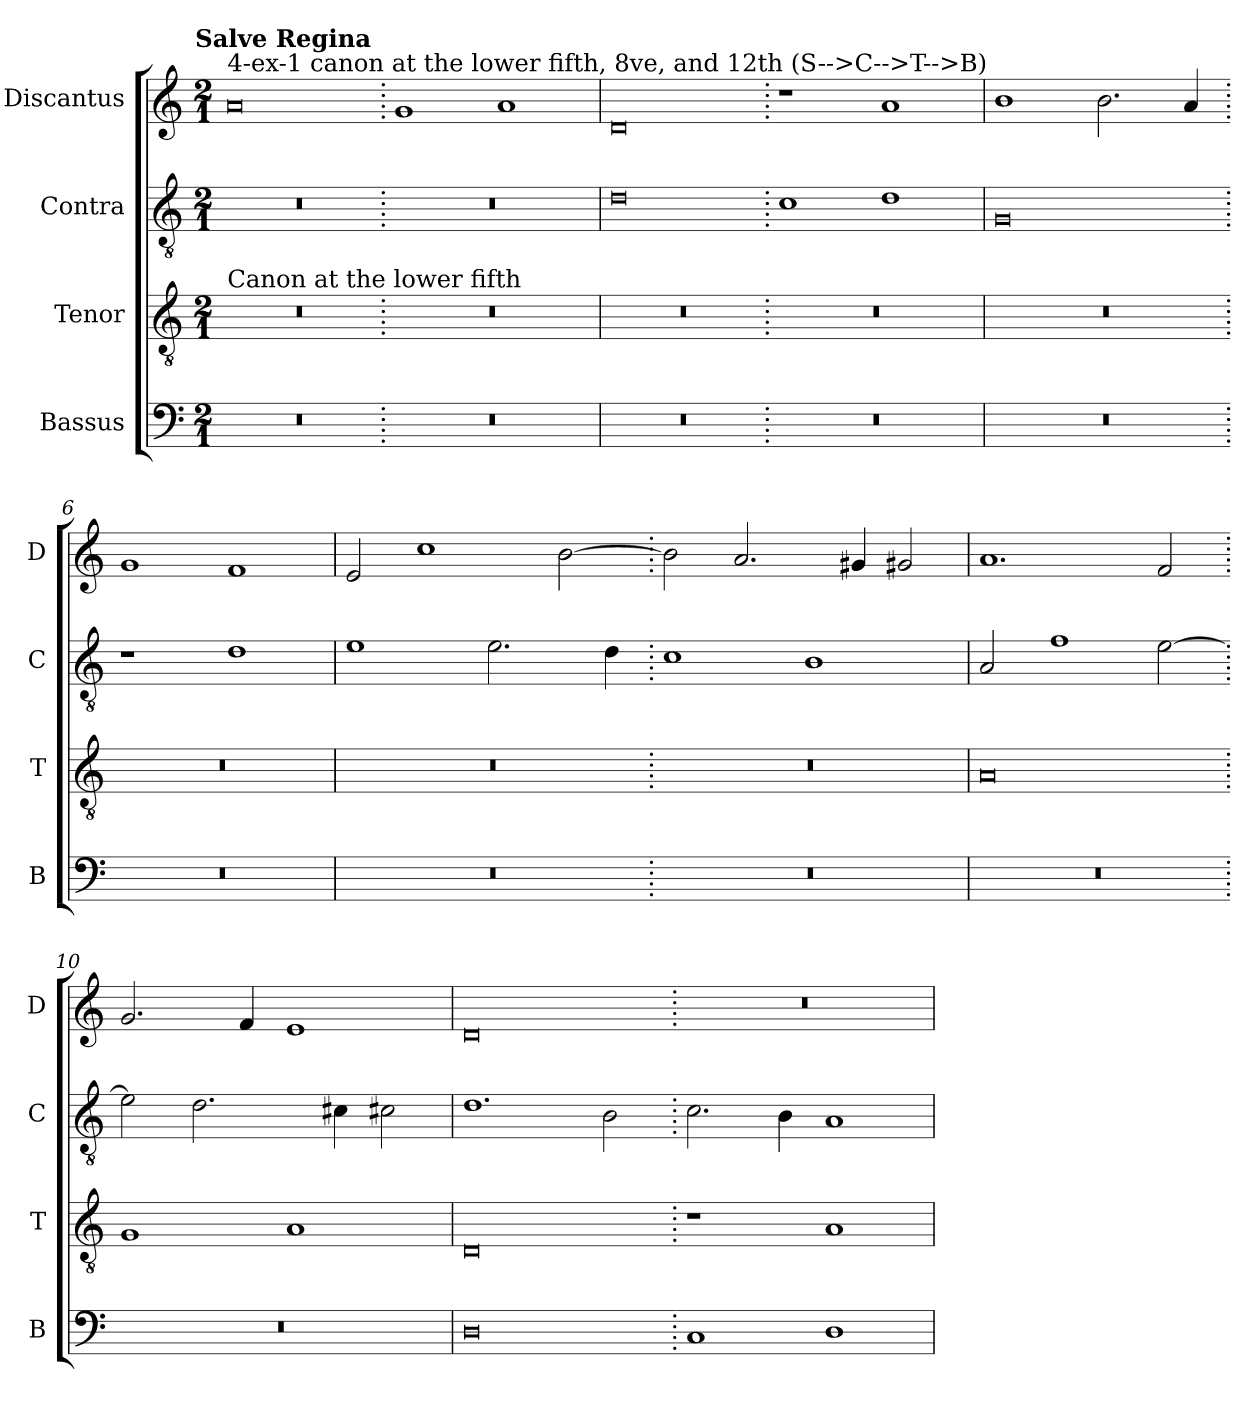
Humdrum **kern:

**kern	**kern	**kern	**kern
*part4	*part3	*part2	*part1
*staff4	*staff3	*staff2	*staff1
*I"Bassus	*I"Tenor	*I"Contra	*I"Discantus
*I'B	*I'T	*I'C	*I'D
*clefF4	*clefGv2	*clefGv2	*clefG2
*k[]	*k[]	*k[]	*k[]
!!LO:TX:omd:t=Salve Regina
*M2/1	*M2/1	*M2/1	*M2/1
=1	=1	=1	=1
!	!	!	!LO:TX:a:t=4-ex-1 canon at the lower fifth, 8ve, and 12th (S-->C-->T-->B)
!	!LO:TX:a:t=Canon at the lower fifth	!	!
0r	0r	0r	0a
=2.	=2.	=2.	=2.
0r	0r	0r	1g
.	.	.	1a
=3	=3	=3	=3
0r	0r	0d	0d
=4.	=4.	=4.	=4.
0r	0r	1c	1r
.	.	1d	1a
=5	=5	=5	=5
0r	0r	0G	1b
.	.	.	2.b\
.	.	.	4a/
=6.	=6.	=6.	=6.
0r	0r	1r	1g
.	.	1d	1f
=7	=7	=7	=7
0r	0r	1e	2e/
.	.	.	1cc
.	.	2.e\	.
.	.	.	[2b\
.	.	4d\	.
=8.	=8.	=8.	=8.
0r	0r	1c	2b\]
.	.	.	2.a/
.	.	1B	.
.	.	.	4g#X/
.	.	.	2g#X/
=9	=9	=9	=9
0r	0A	2A/	1.a
.	.	1f	.
.	.	[2e\	2f/
=10.	=10.	=10.	=10.
0r	1G	2e\]	2.g/
.	.	2.d\	.
.	.	.	4f/
.	1A	.	1e
.	.	4c#X\	.
.	.	2c#X\	.
=11	=11	=11	=11
0D	0D	1.d	0d
.	.	2B\	.
=12.	=12.	=12.	=12.
1C	1r	2.c\	0r
.	.	4B\	.
1D	1A	1A	.
=	=	=	=
*-	*-	*-	*-
